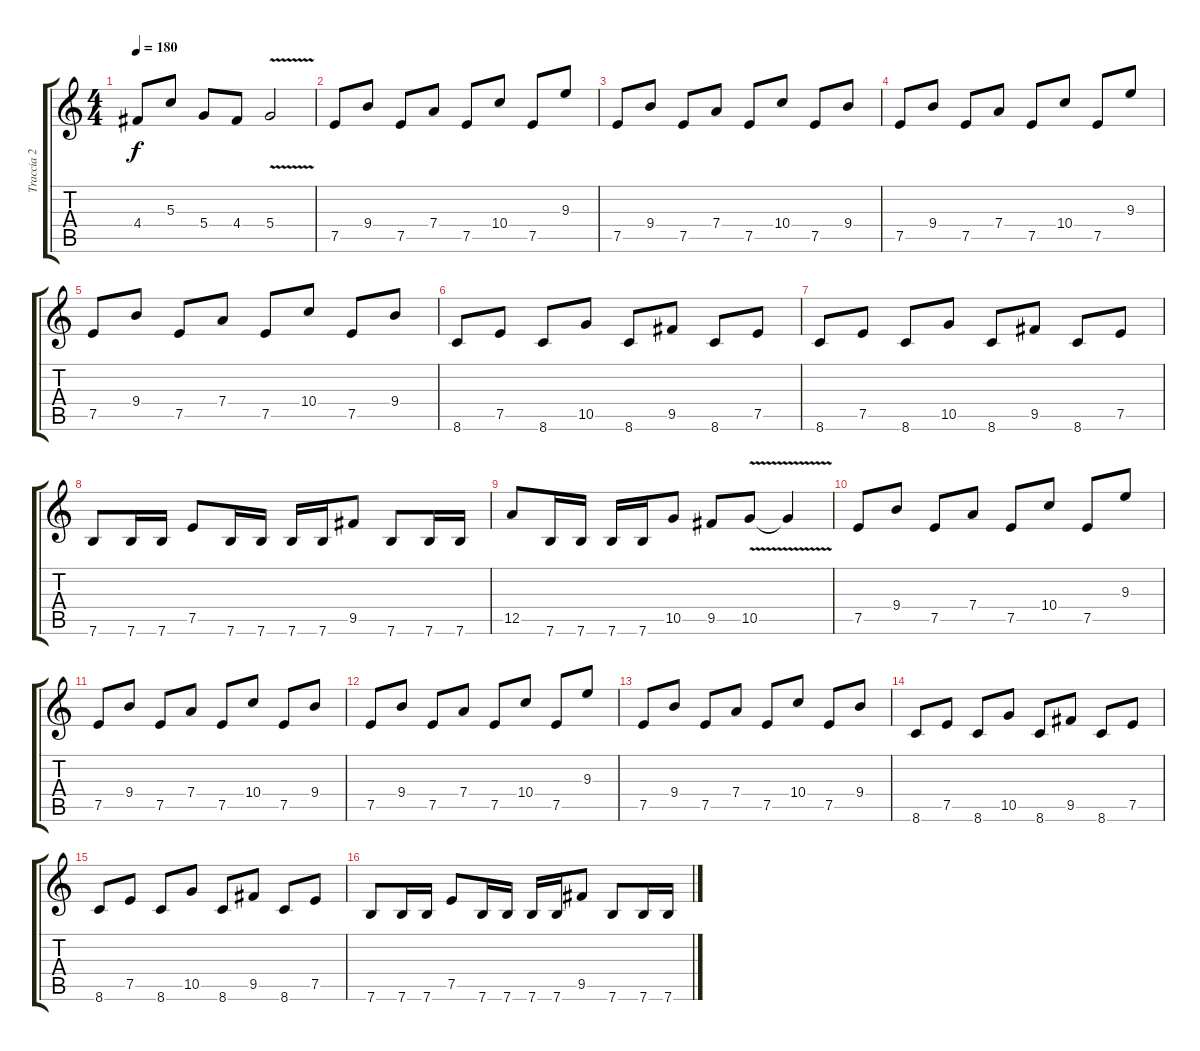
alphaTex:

\track ("Traccia 2" "Traccia 2") {instrument distortionguitar}
\staff {score tabs}
\tuning (E4 B3 G3 D3 A2 E2) {hide}
\ts (4 4)
\tempo 180
\clef g2
\ks c
4.4.8{dy f} 5.3.8 5.4.8 4.4.8 5.4{v}.2 |
\section ("" "")
7.5.8 9.4.8 7.5.8 7.4.8 7.5.8 10.4.8 7.5.8 9.3.8 |
7.5.8 9.4.8 7.5.8 7.4.8 7.5.8 10.4.8 7.5.8 9.4.8 |
7.5.8 9.4.8 7.5.8 7.4.8 7.5.8 10.4.8 7.5.8 9.3.8 |
7.5.8 9.4.8 7.5.8 7.4.8 7.5.8 10.4.8 7.5.8 9.4.8 |
8.6.8 7.5.8 8.6.8 10.5.8 8.6.8 9.5.8 8.6.8 7.5.8 |
8.6.8 7.5.8 8.6.8 10.5.8 8.6.8 9.5.8 8.6.8 7.5.8 |
7.6.8 7.6.16 7.6.16 7.5.8 7.6.16 7.6.16 7.6.16 7.6.16 9.5.8 7.6.8 7.6.16 7.6.16 |
12.5.8 7.6.16 7.6.16 7.6.16 7.6.16 10.5.8 9.5.8 10.5{v}.8 10.5{t}.4 |
7.5.8 9.4.8 7.5.8 7.4.8 7.5.8 10.4.8 7.5.8 9.3.8 |
7.5.8 9.4.8 7.5.8 7.4.8 7.5.8 10.4.8 7.5.8 9.4.8 |
7.5.8 9.4.8 7.5.8 7.4.8 7.5.8 10.4.8 7.5.8 9.3.8 |
7.5.8 9.4.8 7.5.8 7.4.8 7.5.8 10.4.8 7.5.8 9.4.8 |
8.6.8 7.5.8 8.6.8 10.5.8 8.6.8 9.5.8 8.6.8 7.5.8 |
8.6.8 7.5.8 8.6.8 10.5.8 8.6.8 9.5.8 8.6.8 7.5.8 |
7.6.8 7.6.16 7.6.16 7.5.8 7.6.16 7.6.16 7.6.16 7.6.16 9.5.8 7.6.8 7.6.16 7.6.16
